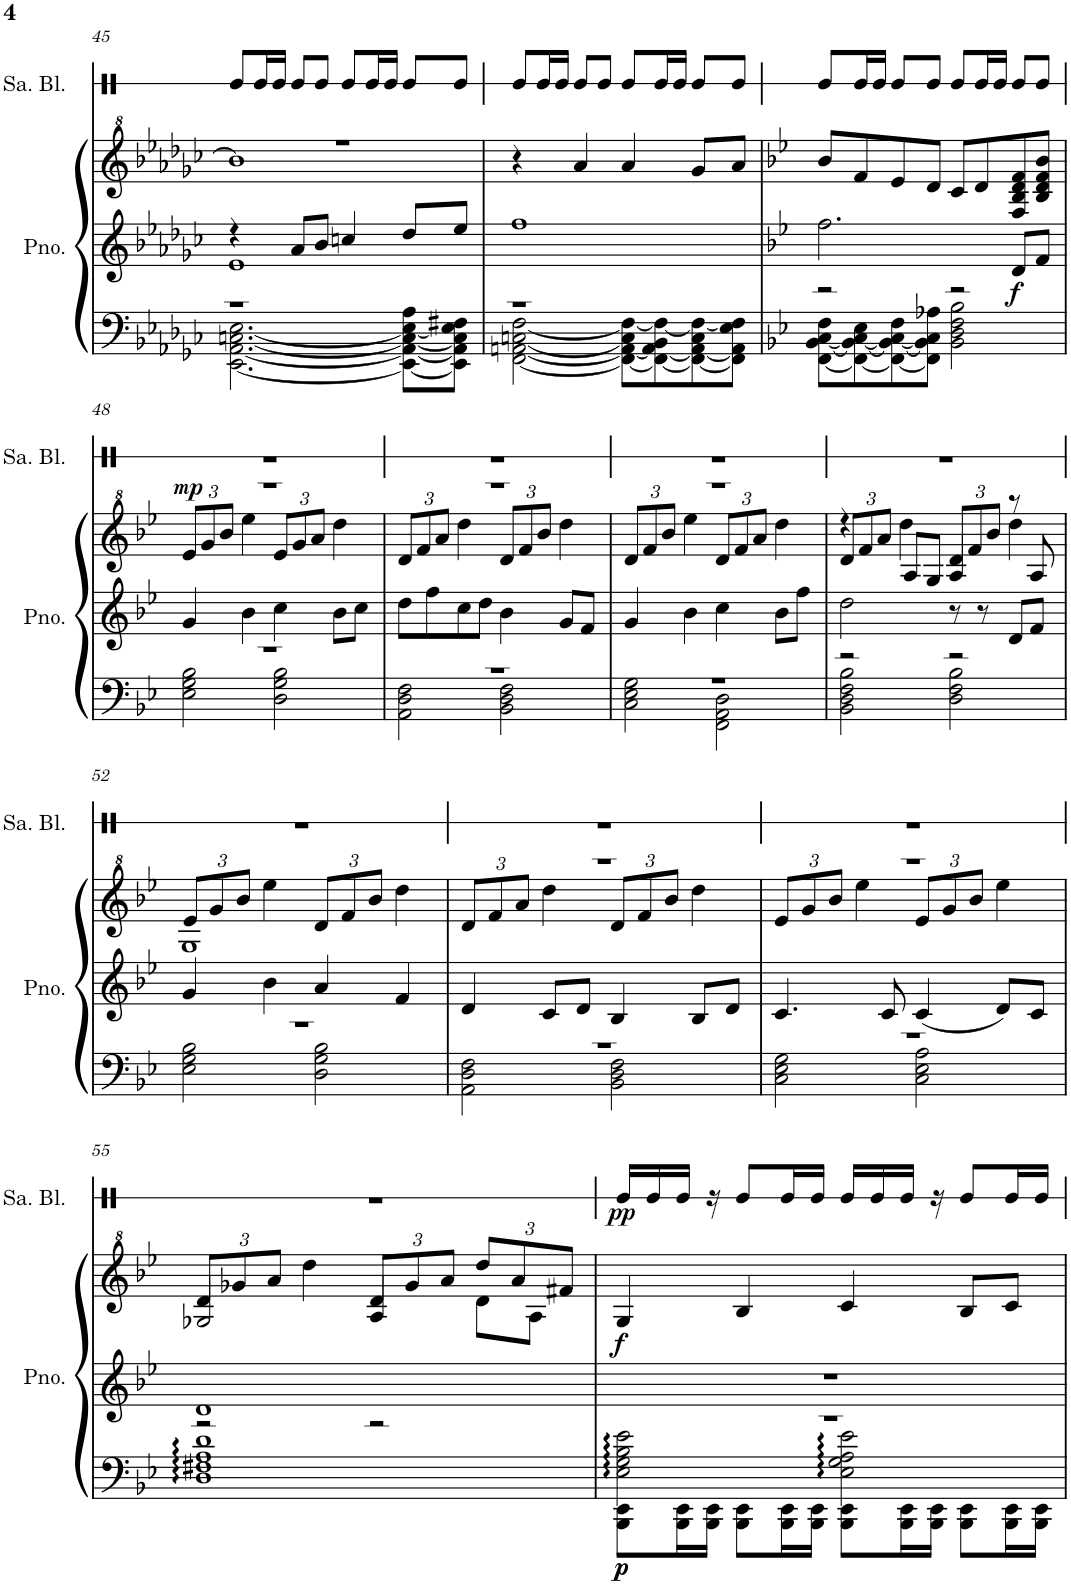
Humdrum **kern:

**kern	**kern	**kern	**dynam	**kern	**dynam
*part2	*part2	*part2	*part2	*part1	*part1
*staff4	*staff3	*staff2	*staff2/3/4	*staff1	*staff1
*I"钢琴	*	*	*	*I"沙锤块	*
!!LO:PB:g=z
*clefF4	*clefG2	*clefG^2	*	*clefX	*
*k[b-e-a-d-g-c-]	*k[b-e-a-d-g-c-]	*k[b-e-a-d-g-c-]	*	*k[]	*
*M4/4	*M4/4	*M4/4	*	*M4/4	*
=45	=45	=45	=45	=45	=45
*^	*^	*^	*	*	*
[2.EE-\ [2.AA-\ [2.Cn\ [2.E-\	1r	4r	1e-	1r	1bb-]	.	8Re/L	.
.	.	.	.	.	.	.	16Re/L	.
.	.	.	.	.	.	.	16Re/JJ	.
.	.	8a-/L	.	.	.	.	8Re/L	.
.	.	8b-/J	.	.	.	.	8Re/J	.
.	.	4ccn/	.	.	.	.	8Re/L	.
.	.	.	.	.	.	.	16Re/L	.
.	.	.	.	.	.	.	16Re/JJ	.
8EE-\_ 8AA-\_ 8C\_ 8E-\_ 8A-\L	.	8dd-/L	.	.	.	.	8Re/L	.
8EE-\] 8AA-\] 8C\] 8E-\] 8F#X\J	.	8ee-/J	.	.	.	.	8Re/J	.
*	*	*v	*v	*	*	*	*	*
*	*	*	*v	*v	*	*	*
=46	=46	=46	=46	=46	=46	=46
[2FF\ [2AAn\ [2Cn\ [2F\	1r	1ff	4r	.	8Re/L	.
.	.	.	.	.	16Re/L	.
.	.	.	.	.	16Re/JJ	.
.	.	.	4aa-/	.	8Re/L	.
.	.	.	.	.	8Re/J	.
8FF\_ 8AA\_ 8C\] 8F\_L	.	.	4aa-/	.	8Re/L	.
8FF\_ 8AA\_ 8BB-\ 8F\_	.	.	.	.	16Re/L	.
.	.	.	.	.	16Re/JJ	.
8FF\_ 8AA\_ 8C\ 8F\_	.	.	8gg-/L	.	8Re/L	.
8FF\] 8AA\] 8E-\ 8F\]J	.	.	8aa-/J	.	8Re/J	.
=47	=47	=47	=47	=47	=47	=47
*k[b-e-]	*	*k[b-e-]	*k[b-e-]	*	*	*
[8FF\ [8BB-\ [8C\ 8F\L	2r	2.ff\	8bb-/L	.	8Re/L	.
8FF\_ 8BB-\_ 8C\_ 8E-\	.	.	8ff/	.	16Re/L	.
.	.	.	.	.	16Re/JJ	.
8FF\_ 8BB-\_ 8C\_ 8F\	.	.	8ee-/	.	8Re/L	.
8FF\] 8BB-\] 8C\] 8A-X\J	.	.	8dd/J	.	8Re/J	.
2BB-\ 2D\ 2F\ 2B-\	2r	.	8cc/L	.	8Re/L	.
.	.	.	8dd/	.	16Re/L	.
.	.	.	.	.	16Re/JJ	.
!	!	!	!	!LO:DY:b=2	!	!
.	.	8d/L	8f/ 8b-/ 8dd/ 8ff/	f	8Re/L	.
.	.	8f/J	8b-/ 8dd/ 8ff/ 8bb-/J	.	8Re/J	.
!!LO:LB:g=z
=48	=48	=48	=48	=48	=48	=48
*	*	*	*^	*	*	*
*	*	*	*	*Xbrackettup	*	*	*
!	!	!	!	!	!LO:DY:a	!	!
2E-\ 2G\ 2B-\	1r	4g/	1r	12ee-/L	mp	1r	.
.	.	.	.	12gg/	.	.	.
.	.	.	.	12bb-/J	.	.	.
.	.	4b-\	.	4eee-\	.	.	.
2D\ 2G\ 2B-\	.	4cc\	.	12ee-/L	.	.	.
.	.	.	.	12gg/	.	.	.
.	.	.	.	12aa/J	.	.	.
.	.	8b-\L	.	4ddd\	.	.	.
.	.	8cc\J	.	.	.	.	.
=49	=49	=49	=49	=49	=49	=49	=49
2AA\ 2D\ 2F\	1r	8dd\L	1r	12dd/L	.	1r	.
.	.	.	.	12ff/	.	.	.
.	.	8ff\	.	.	.	.	.
.	.	.	.	12aa/J	.	.	.
.	.	8cc\	.	4ddd\	.	.	.
.	.	8dd\J	.	.	.	.	.
2BB-\ 2D\ 2F\	.	4b-\	.	12dd/L	.	.	.
.	.	.	.	12ff/	.	.	.
.	.	.	.	12bb-/J	.	.	.
.	.	8g/L	.	4ddd\	.	.	.
.	.	8f/J	.	.	.	.	.
=50	=50	=50	=50	=50	=50	=50	=50
2C\ 2E-\ 2G\	1r	4g/	1r	12dd/L	.	1r	.
.	.	.	.	12ff/	.	.	.
.	.	.	.	12bb-/J	.	.	.
.	.	4b-\	.	4eee-\	.	.	.
2FF\ 2AA\ 2D\	.	4cc\	.	12dd/L	.	.	.
.	.	.	.	12ff/	.	.	.
.	.	.	.	12aa/J	.	.	.
.	.	8b-\L	.	4ddd\	.	.	.
.	.	8ff\J	.	.	.	.	.
=51	=51	=51	=51	=51	=51	=51	=51
2BB-\ 2D\ 2F\ 2B-\	2r	2dd\	4r	12dd/L	.	1r	.
.	.	.	.	12ff/	.	.	.
.	.	.	.	12aa/J	.	.	.
.	.	.	8a/L	4ddd\	.	.	.
.	.	.	8g/J	.	.	.	.
2D\ 2F\ 2B-\	2r	8r	4a/	12dd/L	.	.	.
.	.	.	.	12ff/	.	.	.
.	.	8r	.	.	.	.	.
.	.	.	.	12bb-/J	.	.	.
.	.	8d/L	8r	4ddd\	.	.	.
.	.	8f/J	8a/	.	.	.	.
!!LO:LB:g=z
=52	=52	=52	=52	=52	=52	=52	=52
2E-\ 2G\ 2B-\	1r	4g/	1g	12ee-/L	.	1r	.
.	.	.	.	12gg/	.	.	.
.	.	.	.	12bb-/J	.	.	.
.	.	4b-\	.	4eee-\	.	.	.
2D\ 2G\ 2B-\	.	4a/	.	12dd/L	.	.	.
.	.	.	.	12ff/	.	.	.
.	.	.	.	12bb-/J	.	.	.
.	.	4f/	.	4ddd\	.	.	.
=53	=53	=53	=53	=53	=53	=53	=53
2AA\ 2D\ 2F\	1r	4d/	1r	12dd/L	.	1r	.
.	.	.	.	12ff/	.	.	.
.	.	.	.	12aa/J	.	.	.
.	.	8c/L	.	4ddd\	.	.	.
.	.	8d/J	.	.	.	.	.
2BB-\ 2D\ 2F\	.	4B-/	.	12dd/L	.	.	.
.	.	.	.	12ff/	.	.	.
.	.	.	.	12bb-/J	.	.	.
.	.	8B-/L	.	4ddd\	.	.	.
.	.	8d/J	.	.	.	.	.
=54	=54	=54	=54	=54	=54	=54	=54
2C\ 2E-\ 2G\	1r	4.c/	1r	12ee-/L	.	1r	.
.	.	.	.	12gg/	.	.	.
.	.	.	.	12bb-/J	.	.	.
.	.	.	.	4eee-\	.	.	.
.	.	8c/	.	.	.	.	.
2C\ 2E-\ 2A\	.	4c/	.	12ee-/L	.	.	.
.	.	.	.	12gg/	.	.	.
.	.	.	.	12bb-/J	.	.	.
.	.	8d/L	.	4eee-\	.	.	.
.	.	8c/J	.	.	.	.	.
!!LO:LB:g=z
=55	=55	=55	=55	=55	=55	=55	=55
1D 1F#X 1A 1d	2r	1d	2g-X/	12dd/L	.	1r	.
.	.	.	.	12gg-X/	.	.	.
.	.	.	.	12aa/J	.	.	.
.	.	.	.	4ddd\	.	.	.
.	2r	.	4a/	12dd/L	.	.	.
.	.	.	.	12gg-/	.	.	.
.	.	.	.	12aa/J	.	.	.
.	.	.	8dd\L	12ddd/L	.	.	.
.	.	.	.	12aa/	.	.	.
.	.	.	8a\J	.	.	.	.
.	.	.	.	12ff#X/J	.	.	.
=56	=56	=56	=56	=56	=56	=56	=56
*	*^	*	*	*	*	*	*
!	!	!	!	!	!	!LO:DY:b=3	!	!
!	!	!	!	!	!	!LO:DY:n=1:b=3	!	!
!	!	!	!	!	!	!LO:DY:n=2:b	!	!LO:DY:b
*	*	*	*	*v	*v	*	*	*
2E-\ 2G\ 2B-\ 2e-\	8BBB-\ 8EE-\L	1r	1r	4g/	p p f	16Re/LL	pp
.	.	.	.	.	.	16Re/	.
.	16BBB-\ 16EE-\L	.	.	.	.	16Re/JJ	.
.	16BBB-\ 16EE-\JJ	.	.	.	.	16r	.
.	8BBB-\ 8EE-\L	.	.	4b-/	.	8Re/L	.
.	16BBB-\ 16EE-\L	.	.	.	.	16Re/L	.
.	16BBB-\ 16EE-\JJ	.	.	.	.	16Re/JJ	.
2E-\ 2G\ 2A\ 2e-\	8BBB-\ 8EE-\L	.	.	4cc/	.	16Re/LL	.
.	.	.	.	.	.	16Re/	.
.	16BBB-\ 16EE-\L	.	.	.	.	16Re/JJ	.
.	16BBB-\ 16EE-\JJ	.	.	.	.	16r	.
.	8BBB-\ 8EE-\L	.	.	8b-/L	.	8Re/L	.
.	16BBB-\ 16EE-\L	.	.	8cc/J	.	16Re/L	.
.	16BBB-\ 16EE-\JJ	.	.	.	.	16Re/JJ	.
*v	*v	*v	*	*	*	*	*
=	=	=	=	=	=
*-	*-	*-	*-	*-	*-
